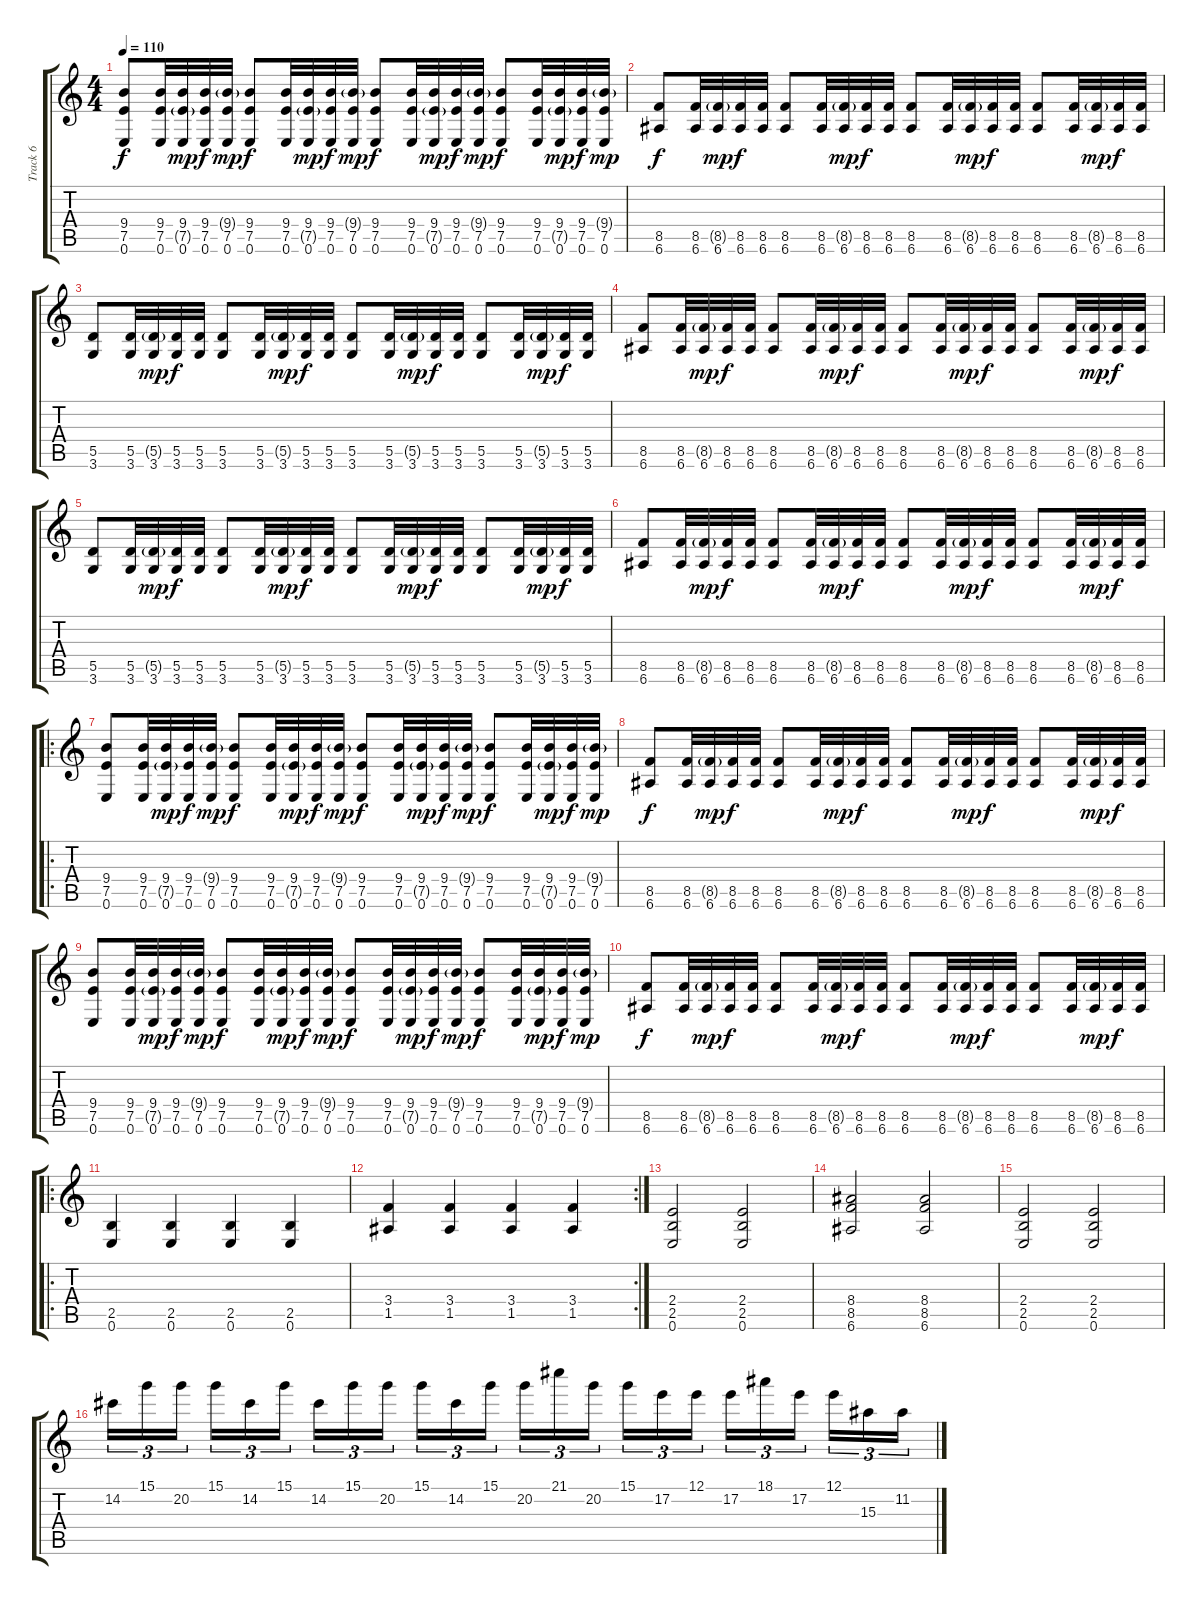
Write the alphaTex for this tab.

\track ("Track 6" "Track 6") {instrument distortionguitar}
\staff {score tabs}
\tuning (E4 B3 G3 D3 A2 E2) {hide}
\ts (4 4)
\tempo 110
\clef g2
\ks c
(9.4 7.5 0.6).8{dy f} (9.4 7.5 0.6).32 (9.4 7.5{g} 0.6).32{dy mp} (9.4 7.5 0.6).32{dy f} (9.4{g} 7.5 0.6).32{dy mp} (9.4 7.5 0.6).8{dy f} (9.4 7.5 0.6).32 (9.4 7.5{g} 0.6).32{dy mp} (9.4 7.5 0.6).32{dy f} (9.4{g} 7.5 0.6).32{dy mp} (9.4 7.5 0.6).8{dy f} (9.4 7.5 0.6).32 (9.4 7.5{g} 0.6).32{dy mp} (9.4 7.5 0.6).32{dy f} (9.4{g} 7.5 0.6).32{dy mp} (9.4 7.5 0.6).8{dy f} (9.4 7.5 0.6).32 (9.4 7.5{g} 0.6).32{dy mp} (9.4 7.5 0.6).32{dy f} (9.4{g} 7.5 0.6).32{dy mp} |
(8.5 6.6).8{dy f} (8.5 6.6).32 (8.5{g} 6.6).32{dy mp} (8.5 6.6).32{dy f} (8.5 6.6).32 (8.5 6.6).8 (8.5 6.6).32 (8.5{g} 6.6).32{dy mp} (8.5 6.6).32{dy f} (8.5 6.6).32 (8.5 6.6).8 (8.5 6.6).32 (8.5{g} 6.6).32{dy mp} (8.5 6.6).32{dy f} (8.5 6.6).32 (8.5 6.6).8 (8.5 6.6).32 (8.5{g} 6.6).32{dy mp} (8.5 6.6).32{dy f} (8.5 6.6).32 |
(5.5 3.6).8 (5.5 3.6).32 (5.5{g} 3.6).32{dy mp} (5.5 3.6).32{dy f} (5.5 3.6).32 (5.5 3.6).8 (5.5 3.6).32 (5.5{g} 3.6).32{dy mp} (5.5 3.6).32{dy f} (5.5 3.6).32 (5.5 3.6).8 (5.5 3.6).32 (5.5{g} 3.6).32{dy mp} (5.5 3.6).32{dy f} (5.5 3.6).32 (5.5 3.6).8 (5.5 3.6).32 (5.5{g} 3.6).32{dy mp} (5.5 3.6).32{dy f} (5.5 3.6).32 |
(8.5 6.6).8 (8.5 6.6).32 (8.5{g} 6.6).32{dy mp} (8.5 6.6).32{dy f} (8.5 6.6).32 (8.5 6.6).8 (8.5 6.6).32 (8.5{g} 6.6).32{dy mp} (8.5 6.6).32{dy f} (8.5 6.6).32 (8.5 6.6).8 (8.5 6.6).32 (8.5{g} 6.6).32{dy mp} (8.5 6.6).32{dy f} (8.5 6.6).32 (8.5 6.6).8 (8.5 6.6).32 (8.5{g} 6.6).32{dy mp} (8.5 6.6).32{dy f} (8.5 6.6).32 |
(5.5 3.6).8 (5.5 3.6).32 (5.5{g} 3.6).32{dy mp} (5.5 3.6).32{dy f} (5.5 3.6).32 (5.5 3.6).8 (5.5 3.6).32 (5.5{g} 3.6).32{dy mp} (5.5 3.6).32{dy f} (5.5 3.6).32 (5.5 3.6).8 (5.5 3.6).32 (5.5{g} 3.6).32{dy mp} (5.5 3.6).32{dy f} (5.5 3.6).32 (5.5 3.6).8 (5.5 3.6).32 (5.5{g} 3.6).32{dy mp} (5.5 3.6).32{dy f} (5.5 3.6).32 |
(8.5 6.6).8 (8.5 6.6).32 (8.5{g} 6.6).32{dy mp} (8.5 6.6).32{dy f} (8.5 6.6).32 (8.5 6.6).8 (8.5 6.6).32 (8.5{g} 6.6).32{dy mp} (8.5 6.6).32{dy f} (8.5 6.6).32 (8.5 6.6).8 (8.5 6.6).32 (8.5{g} 6.6).32{dy mp} (8.5 6.6).32{dy f} (8.5 6.6).32 (8.5 6.6).8 (8.5 6.6).32 (8.5{g} 6.6).32{dy mp} (8.5 6.6).32{dy f} (8.5 6.6).32 |
\ro
(9.4 7.5 0.6).8 (9.4 7.5 0.6).32 (9.4 7.5{g} 0.6).32{dy mp} (9.4 7.5 0.6).32{dy f} (9.4{g} 7.5 0.6).32{dy mp} (9.4 7.5 0.6).8{dy f} (9.4 7.5 0.6).32 (9.4 7.5{g} 0.6).32{dy mp} (9.4 7.5 0.6).32{dy f} (9.4{g} 7.5 0.6).32{dy mp} (9.4 7.5 0.6).8{dy f} (9.4 7.5 0.6).32 (9.4 7.5{g} 0.6).32{dy mp} (9.4 7.5 0.6).32{dy f} (9.4{g} 7.5 0.6).32{dy mp} (9.4 7.5 0.6).8{dy f} (9.4 7.5 0.6).32 (9.4 7.5{g} 0.6).32{dy mp} (9.4 7.5 0.6).32{dy f} (9.4{g} 7.5 0.6).32{dy mp} |
(8.5 6.6).8{dy f} (8.5 6.6).32 (8.5{g} 6.6).32{dy mp} (8.5 6.6).32{dy f} (8.5 6.6).32 (8.5 6.6).8 (8.5 6.6).32 (8.5{g} 6.6).32{dy mp} (8.5 6.6).32{dy f} (8.5 6.6).32 (8.5 6.6).8 (8.5 6.6).32 (8.5{g} 6.6).32{dy mp} (8.5 6.6).32{dy f} (8.5 6.6).32 (8.5 6.6).8 (8.5 6.6).32 (8.5{g} 6.6).32{dy mp} (8.5 6.6).32{dy f} (8.5 6.6).32 |
(9.4 7.5 0.6).8 (9.4 7.5 0.6).32 (9.4 7.5{g} 0.6).32{dy mp} (9.4 7.5 0.6).32{dy f} (9.4{g} 7.5 0.6).32{dy mp} (9.4 7.5 0.6).8{dy f} (9.4 7.5 0.6).32 (9.4 7.5{g} 0.6).32{dy mp} (9.4 7.5 0.6).32{dy f} (9.4{g} 7.5 0.6).32{dy mp} (9.4 7.5 0.6).8{dy f} (9.4 7.5 0.6).32 (9.4 7.5{g} 0.6).32{dy mp} (9.4 7.5 0.6).32{dy f} (9.4{g} 7.5 0.6).32{dy mp} (9.4 7.5 0.6).8{dy f} (9.4 7.5 0.6).32 (9.4 7.5{g} 0.6).32{dy mp} (9.4 7.5 0.6).32{dy f} (9.4{g} 7.5 0.6).32{dy mp} |
(8.5 6.6).8{dy f} (8.5 6.6).32 (8.5{g} 6.6).32{dy mp} (8.5 6.6).32{dy f} (8.5 6.6).32 (8.5 6.6).8 (8.5 6.6).32 (8.5{g} 6.6).32{dy mp} (8.5 6.6).32{dy f} (8.5 6.6).32 (8.5 6.6).8 (8.5 6.6).32 (8.5{g} 6.6).32{dy mp} (8.5 6.6).32{dy f} (8.5 6.6).32 (8.5 6.6).8 (8.5 6.6).32 (8.5{g} 6.6).32{dy mp} (8.5 6.6).32{dy f} (8.5 6.6).32 |
\ro
(2.5 0.6).4 (2.5 0.6).4 (2.5 0.6).4 (2.5 0.6).4 |
\rc 2
(3.4 1.5).4 (3.4 1.5).4 (3.4 1.5).4 (3.4 1.5).4 |
(2.4 2.5 0.6).2 (2.4 2.5 0.6).2 |
(8.4 8.5 6.6).2 (8.4 8.5 6.6).2 |
(2.4 2.5 0.6).2 (2.4 2.5 0.6).2 |
14.2.16{tu (3 2)} 15.1.16{tu (3 2)} 20.2.16{tu (3 2)} 15.1.16{tu (3 2)} 14.2.16{tu (3 2)} 15.1.16{tu (3 2)} 14.2.16{tu (3 2)} 15.1.16{tu (3 2)} 20.2.16{tu (3 2)} 15.1.16{tu (3 2)} 14.2.16{tu (3 2)} 15.1.16{tu (3 2)} 20.2.16{tu (3 2)} 21.1.16{tu (3 2)} 20.2.16{tu (3 2)} 15.1.16{tu (3 2)} 17.2.16{tu (3 2)} 12.1.16{tu (3 2)} 17.2.16{tu (3 2)} 18.1.16{tu (3 2)} 17.2.16{tu (3 2)} 12.1.16{tu (3 2)} 15.3.16{tu (3 2)} 11.2.16{tu (3 2)}
